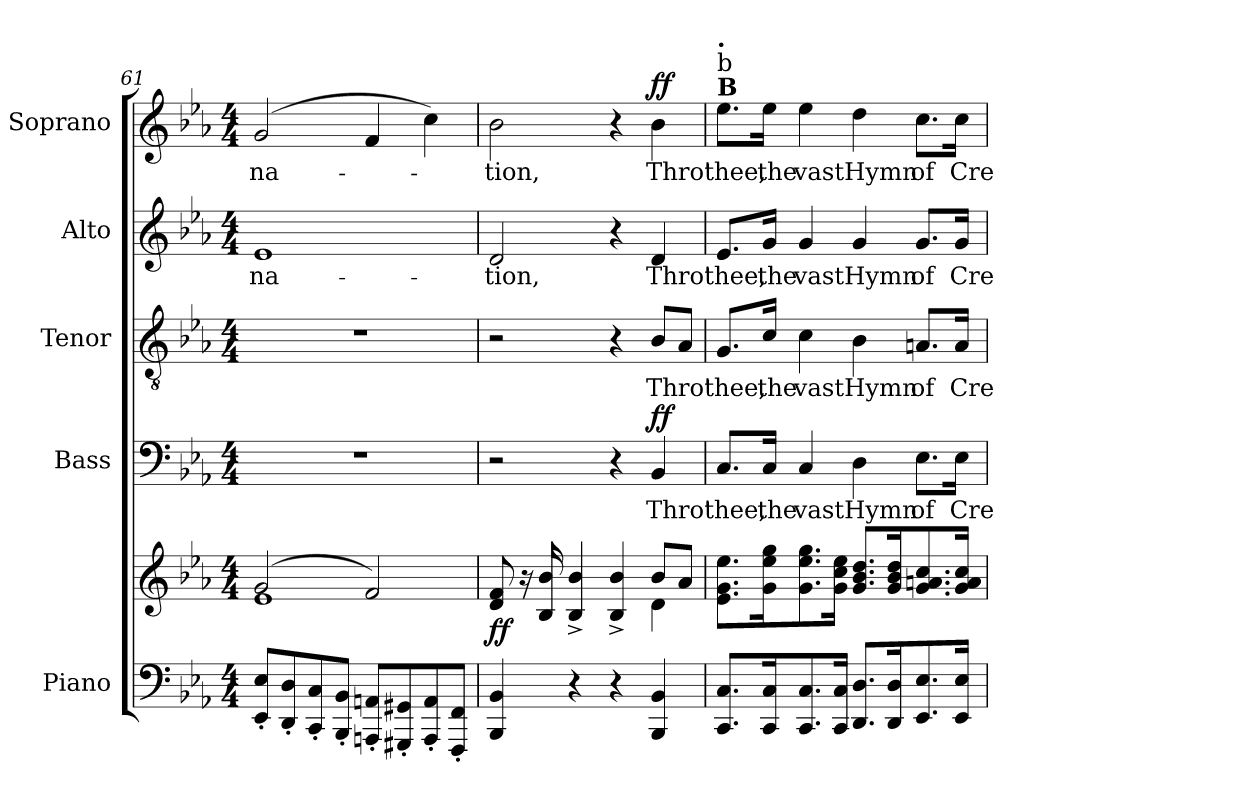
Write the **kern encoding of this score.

**kern	**kern	**dynam	**kern	**text	**dynam	**kern	**text	**kern	**text	**kern	**text	**dynam
*part5	*part5	*part5	*part4	*part4	*part4	*part3	*part3	*part2	*part2	*part1	*part1	*part1
*staff6	*staff5	*staff5/6	*staff4	*staff4	*staff4	*staff3	*staff3	*staff2	*staff2	*staff1	*staff1	*staff1
*I"Piano	*	*	*I"Bass	*	*	*I"Tenor	*	*I"Alto	*	*I"Soprano	*	*
*I'Pno.	*	*	*I'B.	*	*	*I'T.	*	*I'A.	*	*I'S.	*	*
*clefF4	*clefG2	*	*clefF4	*	*	*clefGv2	*	*clefG2	*	*clefG2	*	*
*	*	*	*	*	*	*ITrd7c12	*	*	*	*	*	*
*k[b-e-a-]	*k[b-e-a-]	*	*k[b-e-a-]	*	*	*k[b-e-a-]	*	*k[b-e-a-]	*	*k[b-e-a-]	*	*
*E-:	*E-:	*	*E-:	*	*	*E-:	*	*E-:	*	*E-:	*	*
*M4/4	*M4/4	*	*M4/4	*	*	*M4/4	*	*M4/4	*	*M4/4	*	*
=61	=61	=61	=61	=61	=61	=61	=61	=61	=61	=61	=61	=61
*	*^	*	*	*	*	*	*	*	*	*	*	*
!	!	!	!	!	!	!	!	!	!	!LO:LY:b:color=#000000	!	!	!
!	!	!	!	!	!	!	!	!	!	!	!	!LO:LY:b:color=#000000	!
8EE-i/' 8E-i'L	(2gi/	1e-i	.	1r	.	.	1r	.	1e-i	na-	(2gi/	na-	.
8DDi/' 8Di'	.	.	.	.	.	.	.	.	.	.	.	.	.
8CCi/' 8Ci'	.	.	.	.	.	.	.	.	.	.	.	.	.
8BBB-i/' 8BB-i'J	.	.	.	.	.	.	.	.	.	.	.	.	.
8AAAni/' 8AAni'L	2fi/)	.	.	.	.	.	.	.	.	.	4fi/	.	.
8GGG#Xi/' 8GG#Xi'	.	.	.	.	.	.	.	.	.	.	.	.	.
8AAAi/' 8AAi'	.	.	.	.	.	.	.	.	.	.	4cci\)	.	.
8FFFi/' 8FFi'J	.	.	.	.	.	.	.	.	.	.	.	.	.
=62	=62	=62	=62	=62	=62	=62	=62	=62	=62	=62	=62	=62	=62
!	!	!	!	!	!	!	!	!	!	!LO:LY:b:color=#000000	!	!	!
!	!	!	!	!	!	!	!	!	!	!	!	!LO:LY:b:color=#000000	!
4BBB-i/ 4BB-i	8di/ 8fi	2.ryy	ff	2r	.	.	2r	.	2di/	-tion,	2b-i\	-tion,	.
.	16r	.	.	.	.	.	.	.	.	.	.	.	.
.	16B-i/ 16b-i	.	.	.	.	.	.	.	.	.	.	.	.
4r	4B-i/^ 4b-i^	.	.	.	.	.	.	.	.	.	.	.	.
4r	4B-i/^ 4b-i^	.	.	4r	.	.	4r	.	4r	.	4r	.	.
!	!	!	!	!	!LO:LY:b:color=#000000	!	!	!	!	!	!	!	!
!	!	!	!	!	!	!	!	!LO:LY:b:color=#000000	!	!	!	!	!
!	!	!	!	!	!	!	!	!	!	!LO:LY:b:color=#000000	!	!	!
!	!	!	!	!	!	!	!	!	!	!	!	!LO:LY:b:color=#000000	!
4BBB-i/ 4BB-i	8b-i/L	4di\	.	4BB-i/	Thro'	ff	8BB-i/L	Thro'	4di/	Thro'	4b-i\	Thro'	ff
.	8a-i/J	.	.	.	.	.	8AA-i/J	.	.	.	.	.	.
*	*v	*v	*	*	*	*	*	*	*	*	*	*	*
=63	=63	=63	=63	=63	=63	=63	=63	=63	=63	=63	=63	=63
!	!	!	!	!LO:LY:b:color=#000000	!	!	!	!	!	!	!	!
!	!	!	!	!	!	!	!LO:LY:b:color=#000000	!	!	!	!	!
!	!	!	!	!	!	!	!	!	!LO:LY:b:color=#000000	!	!	!
!	!	!	!	!	!	!	!	!	!	!LO:TX:a:B:t=B	!	!
!	!	!	!	!	!	!	!	!	!	!LO:TX:t=b	!	!
!	!	!	!	!	!	!	!	!	!	!LO:TX:B:t=.	!	!
!	!	!	!	!	!	!	!	!	!	!	!LO:LY:b:color=#000000	!
8.CCi/ 8.CiL	8.e-i\ 8.gi 8.ee-iL	.	8.Ci/L	thee,	.	8.GGi/L	thee,	8.e-i/L	thee,	8.ee-i\L	thee,	.
!	!	!	!	!LO:LY:b:color=#000000	!	!	!	!	!	!	!	!
!	!	!	!	!	!	!	!LO:LY:b:color=#000000	!	!	!	!	!
!	!	!	!	!	!	!	!	!	!LO:LY:b:color=#000000	!	!	!
!	!	!	!	!	!	!	!	!	!	!	!LO:LY:b:color=#000000	!
16CCi/ 16CiK	16gi\ 16ee-i 16ggiK	.	16Ci/Jk	the	.	16Ci/Jk	the	16gi/Jk	the	16ee-i\Jk	the	.
!	!	!	!	!LO:LY:b:color=#000000	!	!	!	!	!	!	!	!
!	!	!	!	!	!	!	!LO:LY:b:color=#000000	!	!	!	!	!
!	!	!	!	!	!	!	!	!	!LO:LY:b:color=#000000	!	!	!
!	!	!	!	!	!	!	!	!	!	!	!LO:LY:b:color=#000000	!
8.CCi/ 8.Ci	8.gi\ 8.ee-i 8.ggi	.	4Ci/	vast	.	4Ci\	vast	4gi/	vast	4ee-i\	vast	.
16CCi/ 16CiJk	16gi\ 16cci 16ee-iJk	.	.	.	.	.	.	.	.	.	.	.
!	!	!	!	!LO:LY:b:color=#000000	!	!	!	!	!	!	!	!
!	!	!	!	!	!	!	!LO:LY:b:color=#000000	!	!	!	!	!
!	!	!	!	!	!	!	!	!	!LO:LY:b:color=#000000	!	!	!
!	!	!	!	!	!	!	!	!	!	!	!LO:LY:b:color=#000000	!
8.DDi/ 8.DiL	8.gi/ 8.b-i 8.ddiL	.	4Di\	Hymn	.	4BB-i\	Hymn	4gi/	Hymn	4ddi\	Hymn	.
16DDi/ 16DiK	16gi/ 16b-i 16ddiK	.	.	.	.	.	.	.	.	.	.	.
!	!	!	!	!LO:LY:b:color=#000000	!	!	!	!	!	!	!	!
!	!	!	!	!	!	!	!LO:LY:b:color=#000000	!	!	!	!	!
!	!	!	!	!	!	!	!	!	!LO:LY:b:color=#000000	!	!	!
!	!	!	!	!	!	!	!	!	!	!	!LO:LY:b:color=#000000	!
8.EE-i/ 8.E-i	8.gi/ 8.ani 8.cci	.	8.E-i\L	of	.	8.AAni/L	of	8.gi/L	of	8.cci\L	of	.
!	!	!	!	!LO:LY:b:color=#000000	!	!	!	!	!	!	!	!
!	!	!	!	!	!	!	!LO:LY:b:color=#000000	!	!	!	!	!
!	!	!	!	!	!	!	!	!	!LO:LY:b:color=#000000	!	!	!
!	!	!	!	!	!	!	!	!	!	!	!LO:LY:b:color=#000000	!
16EE-i/ 16E-iJk	16gi/ 16ai 16cciJk	.	16E-i\Jk	Cre-	.	16AAi/Jk	Cre-	16gi/Jk	Cre-	16cci\Jk	Cre-	.
=	=	=	=	=	=	=	=	=	=	=	=	=
*-	*-	*-	*-	*-	*-	*-	*-	*-	*-	*-	*-	*-
